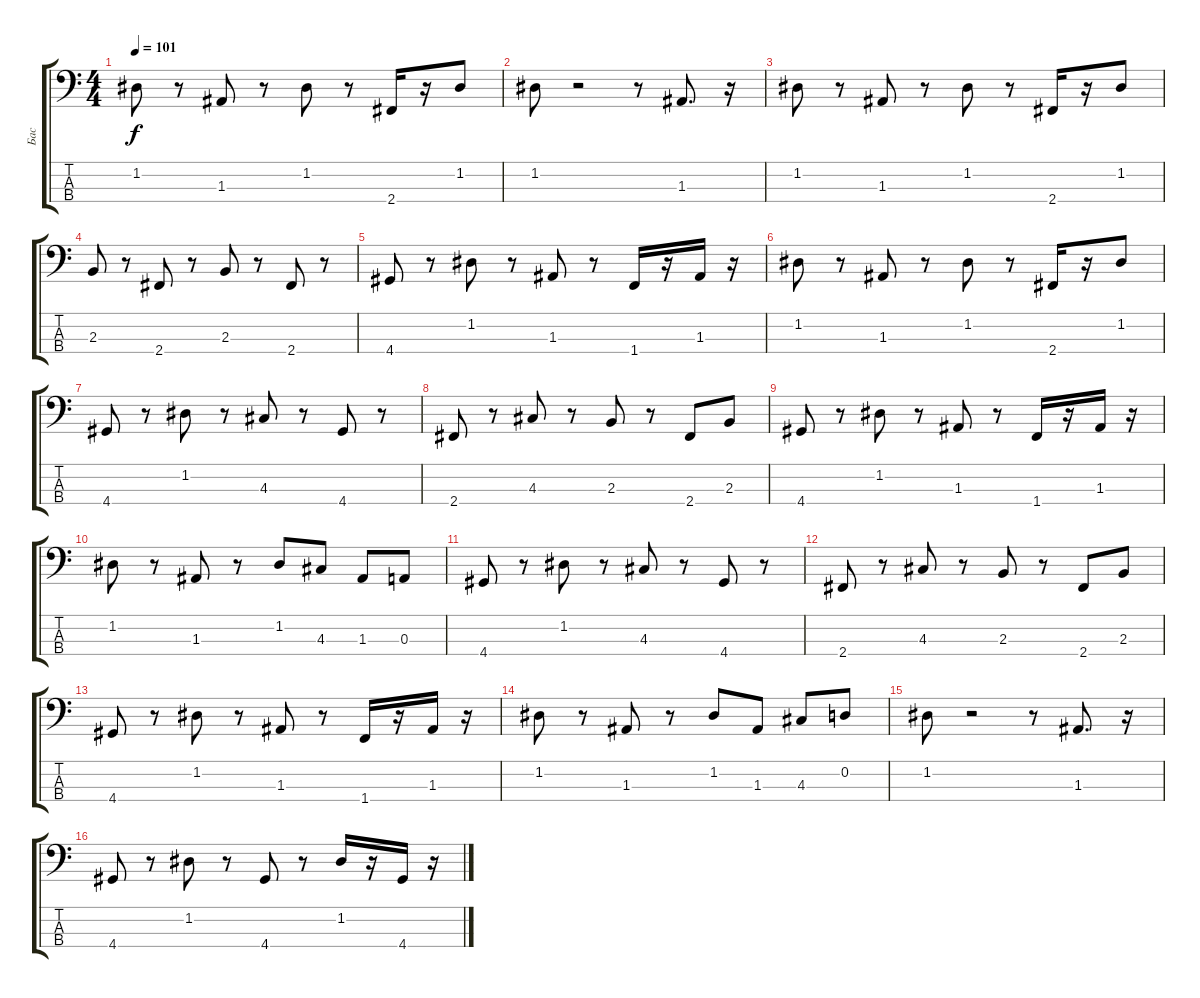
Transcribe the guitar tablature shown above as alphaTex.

\track ("Бас" "Бас") {instrument electricbassfinger}
\staff {score tabs}
\tuning (G2 D2 A1 E1) {hide}
\ts (4 4)
\tempo 101
\clef f4
\ks c
1.2.8{dy f} r.8 1.3.8 r.8 1.2.8 r.8 2.4.16 r.16 1.2.8 |
1.2.8 r.2 r.8 1.3.8{d} r.16 |
1.2.8 r.8 1.3.8 r.8 1.2.8 r.8 2.4.16 r.16 1.2.8 |
2.3.8 r.8 2.4.8 r.8 2.3.8 r.8 2.4.8 r.8 |
4.4.8 r.8 1.2.8 r.8 1.3.8 r.8 1.4.16 r.16 1.3.16 r.16 |
1.2.8 r.8 1.3.8 r.8 1.2.8 r.8 2.4.16 r.16 1.2.8 |
4.4.8 r.8 1.2.8 r.8 4.3.8 r.8 4.4.8 r.8 |
2.4.8 r.8 4.3.8 r.8 2.3.8 r.8 2.4.8 2.3.8 |
4.4.8 r.8 1.2.8 r.8 1.3.8 r.8 1.4.16 r.16 1.3.16 r.16 |
1.2.8 r.8 1.3.8 r.8 1.2.8 4.3.8 1.3.8 0.3.8 |
4.4.8 r.8 1.2.8 r.8 4.3.8 r.8 4.4.8 r.8 |
2.4.8 r.8 4.3.8 r.8 2.3.8 r.8 2.4.8 2.3.8 |
4.4.8 r.8 1.2.8 r.8 1.3.8 r.8 1.4.16 r.16 1.3.16 r.16 |
1.2.8 r.8 1.3.8 r.8 1.2.8 1.3.8 4.3.8 0.2.8 |
1.2.8 r.2 r.8 1.3.8{d} r.16 |
4.4.8 r.8 1.2.8 r.8 4.4.8 r.8 1.2.16 r.16 4.4.16 r.16
